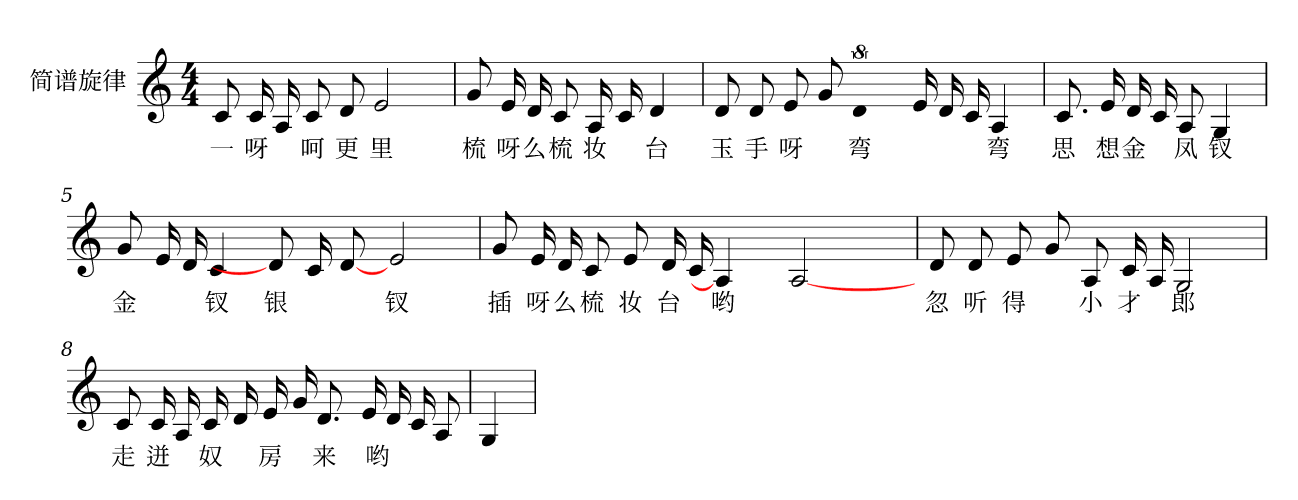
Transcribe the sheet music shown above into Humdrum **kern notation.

**kern	**text
*part1	*part1
*staff1	*staff1
*I"简谱旋律	*
*k[]	*
*M4/4	*
=1	=1
8c	一
16c	呀
16A	.
8c	呵
8d	更
2e	里
=2	=2
8g	梳
16e	呀
16d	么
8c	梳
16A	妆
16c	.
4d	台
=3	=3
8d	玉
8d	手
8e	呀
8g	.
!LO:N:vis=4	!
16%5d	弯
16e	.
16d	.
16c	.
4A	弯
=4	=4
8.c	思
16e	想
16d	金
16c	.
8A	凤
4G	钗
=5	=5
8g	金
16e	.
16d	.
4c	钗
8d]	银
16c	.
!LO:N:vis=8	!
[8.d	.
2e	钗
=6	=6
8g	插
16e	呀
16d	么
8c	梳
8e	妆
16d	台
16c	.
!LO:N:vis=4	!
4.A]	哟
!LO:N:vis=2	!
[2..A	.
=7	=7
8d	忽
8d	听
8e	得
8g	.
8A	小
16c	才
16A	.
2G	郎
=8	=8
8c	走
16c	迸
16A	.
16c	奴
16d	.
16e	房
16g	.
8.d	来
16e	.
16d	哟
16c	.
8A	.
=9	=9
4G	.
=	=
*-	*-
